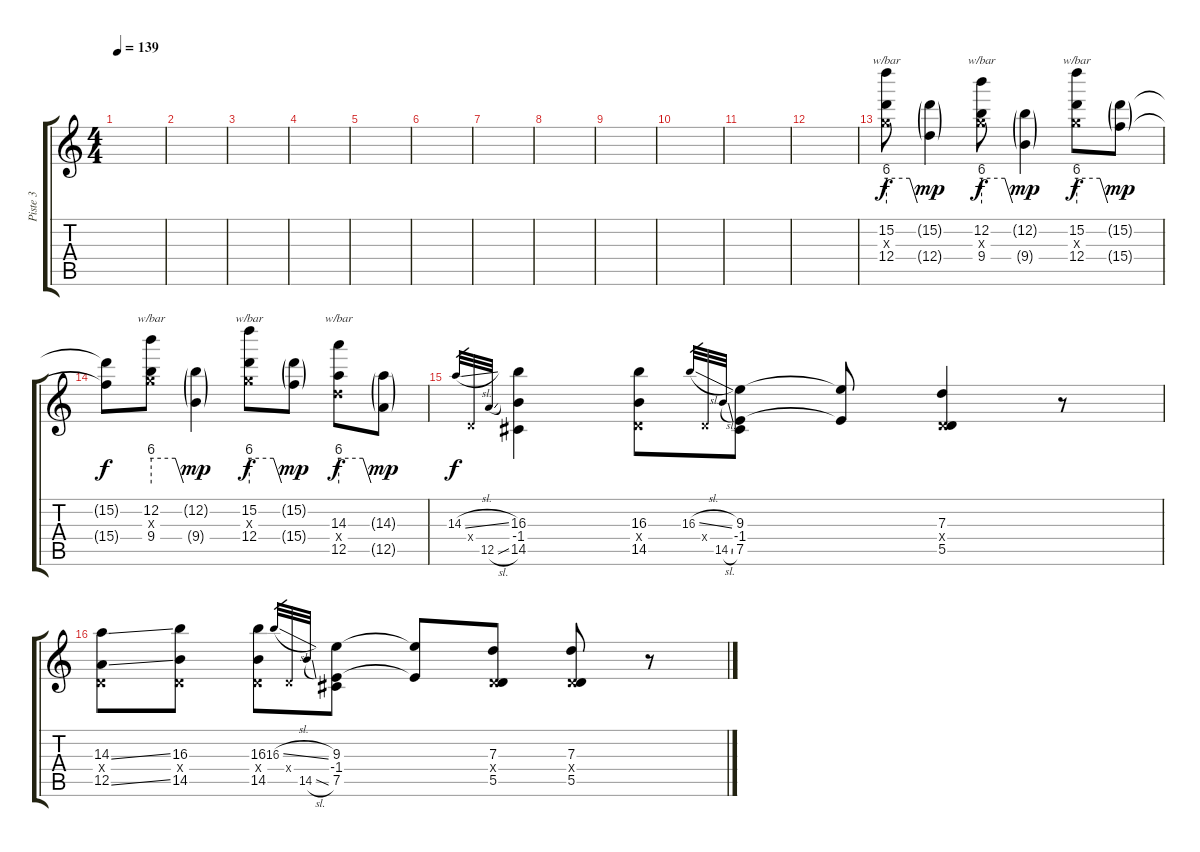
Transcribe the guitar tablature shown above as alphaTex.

\track ("Piste 3" "Piste 3") {instrument distortionguitar}
\staff {score tabs}
\tuning (E4 B3 G3 D3 A2 E2) {hide}
\ts (4 4)
\tempo 139
\clef g2
\ks c
|
|
|
|
|
|
|
|
|
|
|
|
(15.2 0.3{x} 12.4).8{tbe (custom default 0 24 45 24 60 0) volume 11 balance 2} (15.2{g} 12.4{g}).4{dy mp} (12.2 0.3{x} 9.4).8{tbe (custom default 0 24 45 24 60 0) dy f} (12.2{g} 9.4{g}).4{dy mp} (15.2 0.3{x} 12.4).8{tbe (custom default 0 24 45 24 60 0) dy f} (15.2{g} 15.4{g}).8{dy mp} |
(15.2{t} 15.4{t}).8{dy f} (12.2 0.3{x} 9.4).8{tbe (custom default 0 24 45 24 60 0)} (12.2{g} 9.4{g}).4{dy mp} (15.2 0.3{x} 12.4).8{tbe (custom default 0 24 45 24 60 0) dy f} (15.2{g} 15.4{g}).8{dy mp} (14.3 0.4{x} 12.5).8{tbe (custom default 0 24 45 24 60 0) dy f} (14.3{g} 12.5{g}).8{dy mp} |
14.3{sl}.32{gr dy f} 0.4{x}.32{gr} 12.5{sl}.32{gr} (16.3 -1.4 14.5).4 (16.3 0.4{x} 14.5).8 16.3{sl}.32{gr} 0.4{x}.32{gr} 14.5{sl}.32{gr} (9.3 -1.4 7.5).8 (9.3{t} 7.5{t}).8 (7.3 0.4{x} 5.5).4 r.8 |
(14.3{ss} 0.4{x} 12.5{ss}).8 (16.3 0.4{x} 14.5).8 (16.3 0.4{x} 14.5).8 16.3{sl}.32{gr} 0.4{x}.32{gr} 14.5{sl}.32{gr} (9.3 -1.4 7.5).8 (9.3{t} 7.5{t}).8 (7.3 0.4{x} 5.5).8 (7.3 0.4{x} 5.5).8 r.8
